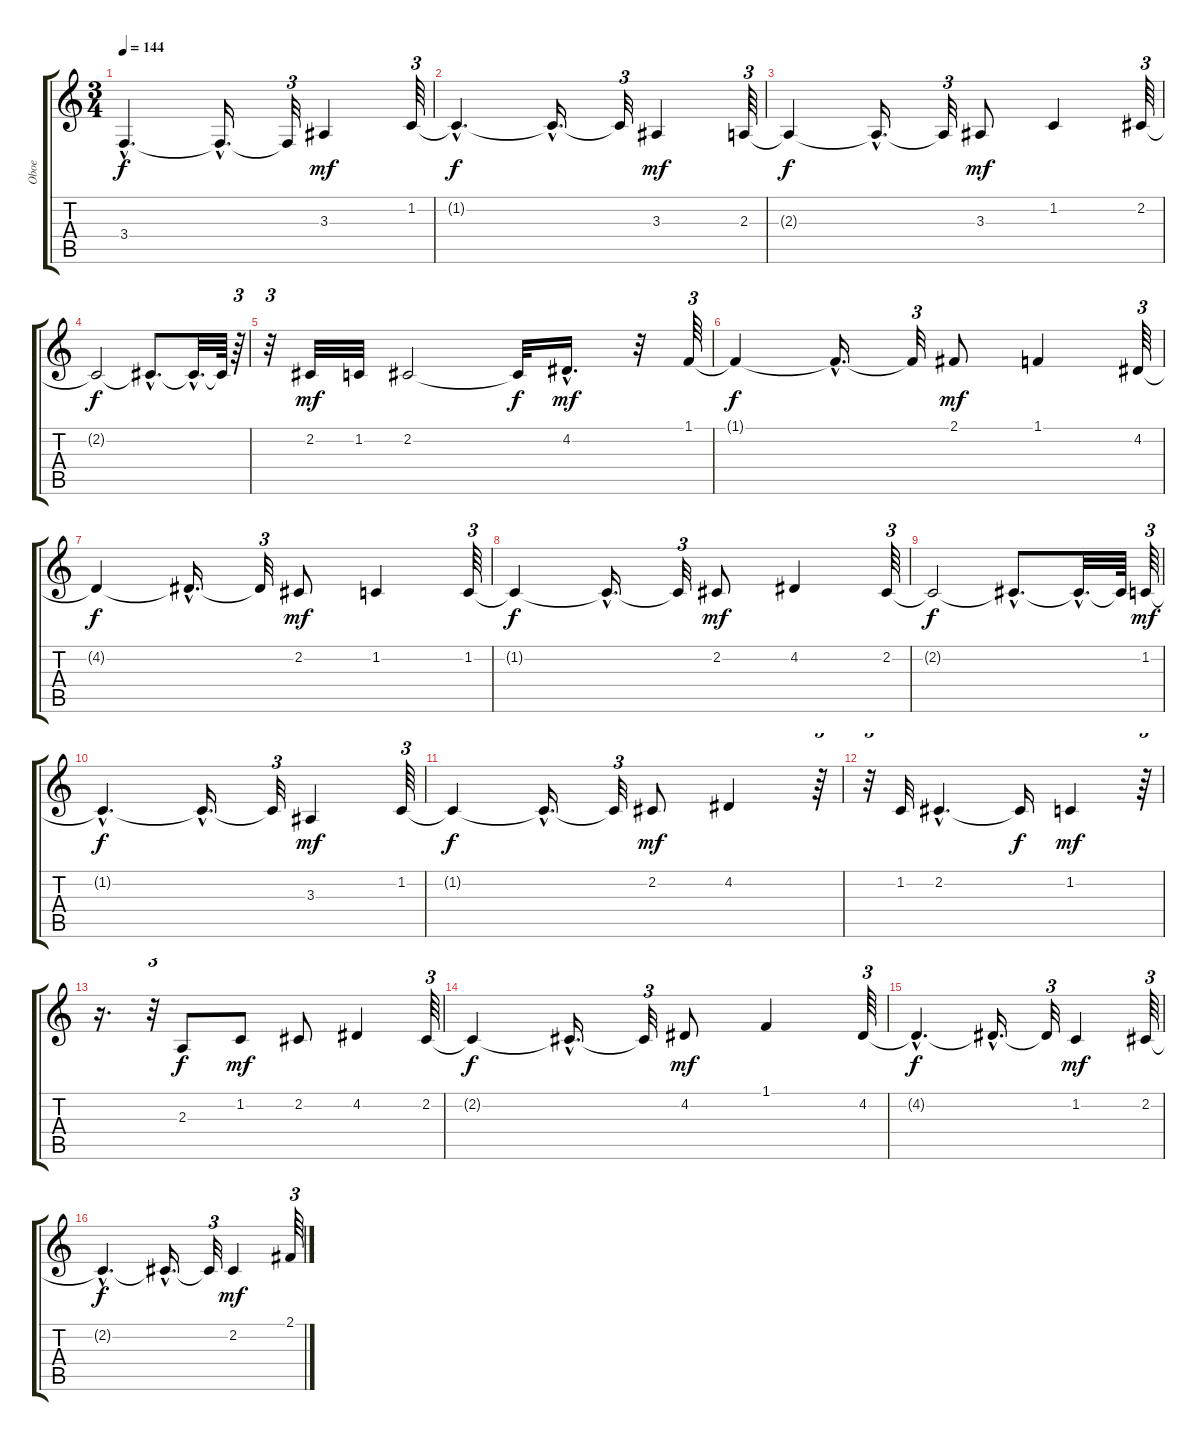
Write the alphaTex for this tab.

\track ("Oboe" "Oboe") {instrument oboe}
\staff {score tabs}
\tuning (E4 B3 G3 D3 A2 E2) {hide}
\ts (3 4)
\tempo 144
\clef g2
\ks c
3.4{hac t}.4{d dy f} 3.4{hac t}.16{d} 3.4{t}.32{tu (3 2)} 3.3.4{dy mf} 1.2.64{tu (3 2)} |
1.2{hac t}.4{d dy f} 1.2{hac t}.16{d} 1.2{t}.32{tu (3 2)} 3.3.4{dy mf} 2.3.64{tu (3 2)} |
2.3{t}.4{dy f} 2.3{hac t}.16{d} 2.3{t}.32{tu (3 2)} 3.3.8{dy mf} 1.2.4 2.2.64{tu (3 2)} |
2.2{t}.2{dy f} 2.2{hac t}.8{d} 2.2{hac t}.32{d} 2.2{t}.64 r.64{tu (3 2)} |
r.32{tu (3 2)} 2.2.32{dy mf} 1.2.32 2.2.2 2.2{t}.32{dy f} 4.2{hac}.16{d dy mf} r.32 1.1.64{tu (3 2)} |
1.1{t}.4{dy f} 1.1{hac t}.16{d} 1.1{t}.32{tu (3 2)} 2.1.8{dy mf} 1.1.4 4.2.64{tu (3 2)} |
4.2{t}.4{dy f} 4.2{hac t}.16{d} 4.2{t}.32{tu (3 2)} 2.2.8{dy mf} 1.2.4 1.2.64{tu (3 2)} |
1.2{t}.4{dy f} 1.2{hac t}.16{d} 1.2{t}.32{tu (3 2)} 2.2.8{dy mf} 4.2.4 2.2.64{tu (3 2)} |
2.2{t}.2{dy f} 2.2{hac t}.8{d} 2.2{hac t}.32{d} 2.2{t}.64 1.2.64{tu (3 2) dy mf} |
1.2{hac t}.4{d dy f} 1.2{hac t}.16{d} 1.2{t}.32{tu (3 2)} 3.3.4{dy mf} 1.2.64{tu (3 2)} |
1.2{t}.4{dy f} 1.2{hac t}.16{d} 1.2{t}.32{tu (3 2)} 2.2.8{dy mf} 4.2.4 r.64{tu (3 2)} |
r.32{tu (3 2)} 1.2.32 2.2{hac}.4{d} 2.2{t}.16{dy f} 1.2.4{dy mf} r.64{tu (3 2)} |
r.16{d} r.32{tu (3 2)} 2.3.8{dy f} 1.2.8{dy mf} 2.2.8 4.2.4 2.2.64{tu (3 2)} |
2.2{t}.4{dy f} 2.2{hac t}.16{d} 2.2{t}.32{tu (3 2)} 4.2.8{dy mf} 1.1.4 4.2.64{tu (3 2)} |
4.2{hac t}.4{d dy f} 4.2{hac t}.16{d} 4.2{t}.32{tu (3 2)} 1.2.4{dy mf} 2.2.64{tu (3 2)} |
2.2{hac t}.4{d dy f} 2.2{hac t}.16{d} 2.2{t}.32{tu (3 2)} 2.2.4{dy mf} 2.1.64{tu (3 2)}
